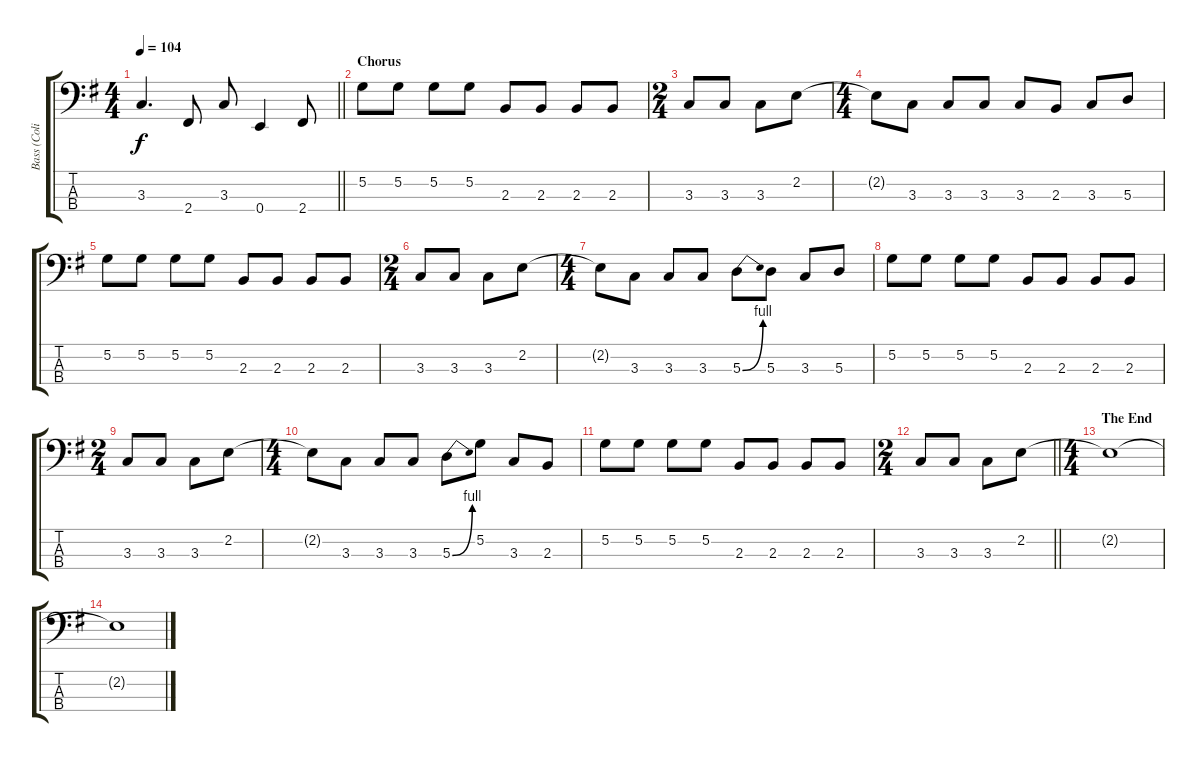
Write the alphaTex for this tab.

\track ("Bass (Colin GreenWood)" "Bass (Coli") {instrument electricbassfinger}
\staff {score tabs}
\tuning (G2 D2 A1 E1) {hide}
\ts (4 4)
\tempo 104
\clef f4
\barLineRight lightlight
\ks eminor
3.3{t}.4{d dy f} 2.4.8 3.3.8 0.4.4 2.4.8 |
\section ("" "Chorus")
5.2.8 5.2.8 5.2.8 5.2.8 2.3.8 2.3.8 2.3.8 2.3.8 |
\ts (2 4)
3.3.8 3.3.8 3.3.8 2.2.8 |
\ts (4 4)
2.2{t}.8 3.3.8 3.3.8 3.3.8 3.3.8 2.3.8 3.3.8 5.3.8 |
5.2.8 5.2.8 5.2.8 5.2.8 2.3.8 2.3.8 2.3.8 2.3.8 |
\ts (2 4)
3.3.8 3.3.8 3.3.8 2.2.8 |
\ts (4 4)
2.2{t}.8 3.3.8 3.3.8 3.3.8 5.3{be (bend 0 0 60 4)}.8 5.3.8 3.3.8 5.3.8 |
5.2.8 5.2.8 5.2.8 5.2.8 2.3.8 2.3.8 2.3.8 2.3.8 |
\ts (2 4)
3.3.8 3.3.8 3.3.8 2.2.8 |
\ts (4 4)
2.2{t}.8 3.3.8 3.3.8 3.3.8 5.3{be (bend 0 0 60 4)}.8 5.2.8 3.3.8 2.3.8 |
5.2.8 5.2.8 5.2.8 5.2.8 2.3.8 2.3.8 2.3.8 2.3.8 |
\ts (2 4)
\barLineRight lightlight
3.3.8 3.3.8 3.3.8 2.2.8 |
\ts (4 4)
\section ("" "The End")
2.2{t}.1 |
2.2{t}.1
